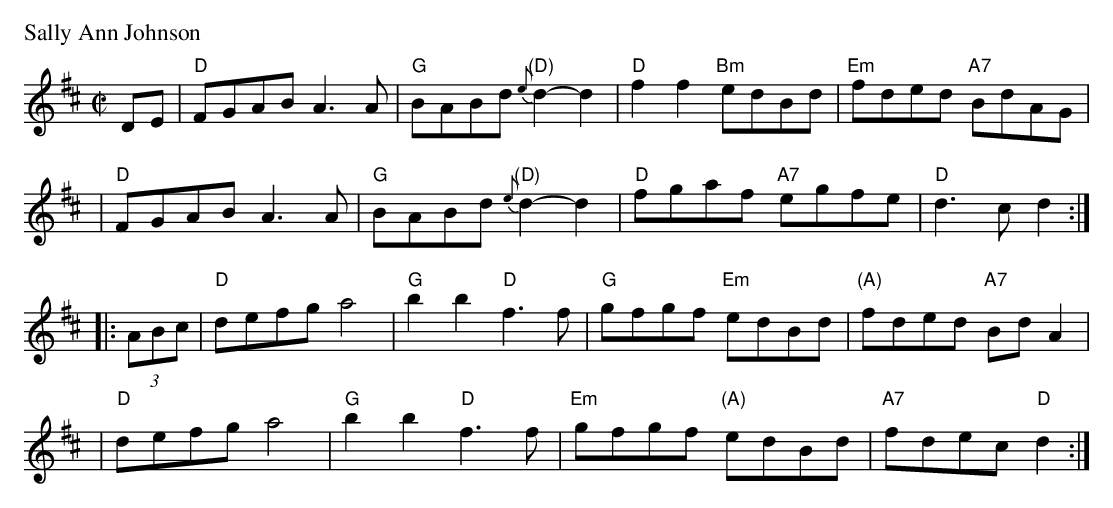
X:1
M:C|
L:1/8
P: Sally Ann Johnson
K:D
   DE \
| "D"FGAB A3A | "G"BABd "(D)"{e}d2-d2 | "D"f2f2 "Bm"edBd | "Em"fded "A7"BdAG |
| "D"FGAB A3A | "G"BABd "(D)"{e}d2-d2 | "D"fgaf "A7"egfe | "D"d3c       d2  :|
|: (3ABc \
| "D"defg a4  | "G"b2b2 "D"f3f  | "G"gfgf  "Em"edBd | "(A)"fded "A7"BdA2 |
| "D"defg a4  | "G"b2b2 "D"f3f | "Em"gfgf "(A)"edBd |  "A7"fdec  "D"d2  :|
